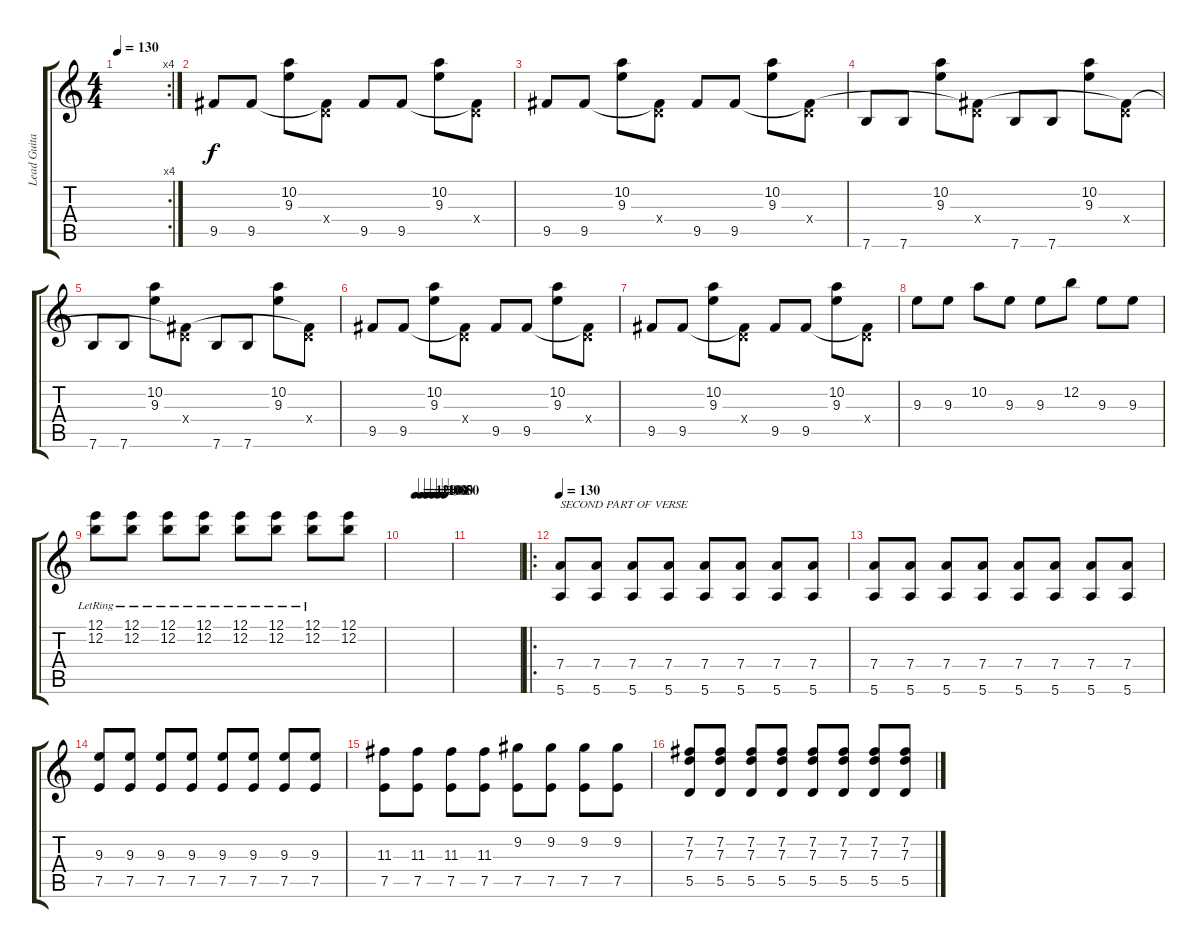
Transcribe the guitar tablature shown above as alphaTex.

\track ("Lead Guitar" "Lead Guita") {instrument distortionguitar}
\staff {score tabs}
\tuning (E4 B3 G3 D3 A2 E2) {hide}
\rc 4
\ts (4 4)
\tempo 130
\clef g2
\ks c
|
9.5.8{instrument overdrivenguitar} 9.5.8 (10.2 9.3).8 (0.4{x} 9.5{t}).8 9.5.8 9.5.8 (10.2 9.3).8 (0.4{x} 9.5{t}).8 |
9.5.8 9.5.8 (10.2 9.3).8 (0.4{x} 9.5{t}).8 9.5.8 9.5.8 (10.2 9.3).8 (0.4{x} 9.5{t}).8 |
7.6.8 7.6.8 (10.2 9.3).8 (0.4{x} 9.5{t}).8 7.6.8 7.6.8 (10.2 9.3).8 (0.4{x} 9.5{t}).8 |
7.6.8 7.6.8 (10.2 9.3).8 (0.4{x} 9.5{t}).8 7.6.8 7.6.8 (10.2 9.3).8 (0.4{x} 9.5{t}).8 |
9.5.8 9.5.8 (10.2 9.3).8 (0.4{x} 9.5{t}).8 9.5.8 9.5.8 (10.2 9.3).8 (0.4{x} 9.5{t}).8 |
9.5.8 9.5.8 (10.2 9.3).8 (0.4{x} 9.5{t}).8 9.5.8 9.5.8 (10.2 9.3).8 (0.4{x} 9.5{t}).8 |
9.3.8{instrument distortionguitar} 9.3.8 10.2.8 9.3.8 9.3.8 12.2.8 9.3.8 9.3.8 |
(12.1{lr} 12.2{lr}).8 (12.1{lr} 12.2{lr}).8 (12.1{lr} 12.2{lr}).8 (12.1{lr} 12.2{lr}).8 (12.1{lr} 12.2{lr}).8 (12.1{lr} 12.2{lr}).8 (12.1{lr} 12.2{lr}).8 (12.1 12.2).8 |
\tempo (120 0.25)
\tempo (110 0.375)
\tempo (100 0.5)
\tempo (90 0.625)
\tempo (80 0.75)
\tempo (50 0.875)
|
|
\ro
\tempo 130
(7.4 5.6).8{txt "SECOND PART OF VERSE" volume 14 instrument distortionguitar} (7.4 5.6).8 (7.4 5.6).8 (7.4 5.6).8 (7.4 5.6).8 (7.4 5.6).8 (7.4 5.6).8 (7.4 5.6).8 |
(7.4 5.6).8 (7.4 5.6).8 (7.4 5.6).8 (7.4 5.6).8 (7.4 5.6).8 (7.4 5.6).8 (7.4 5.6).8 (7.4 5.6).8 |
(9.3 7.5).8 (9.3 7.5).8 (9.3 7.5).8 (9.3 7.5).8 (9.3 7.5).8 (9.3 7.5).8 (9.3 7.5).8 (9.3 7.5).8 |
(11.3 7.5).8 (11.3 7.5).8 (11.3 7.5).8 (11.3 7.5).8 (9.2 7.5).8 (9.2 7.5).8 (9.2 7.5).8 (9.2 7.5).8 |
(7.2 7.3 5.5).8 (7.2 7.3 5.5).8 (7.2 7.3 5.5).8 (7.2 7.3 5.5).8 (7.2 7.3 5.5).8 (7.2 7.3 5.5).8 (7.2 7.3 5.5).8 (7.2 7.3 5.5).8
